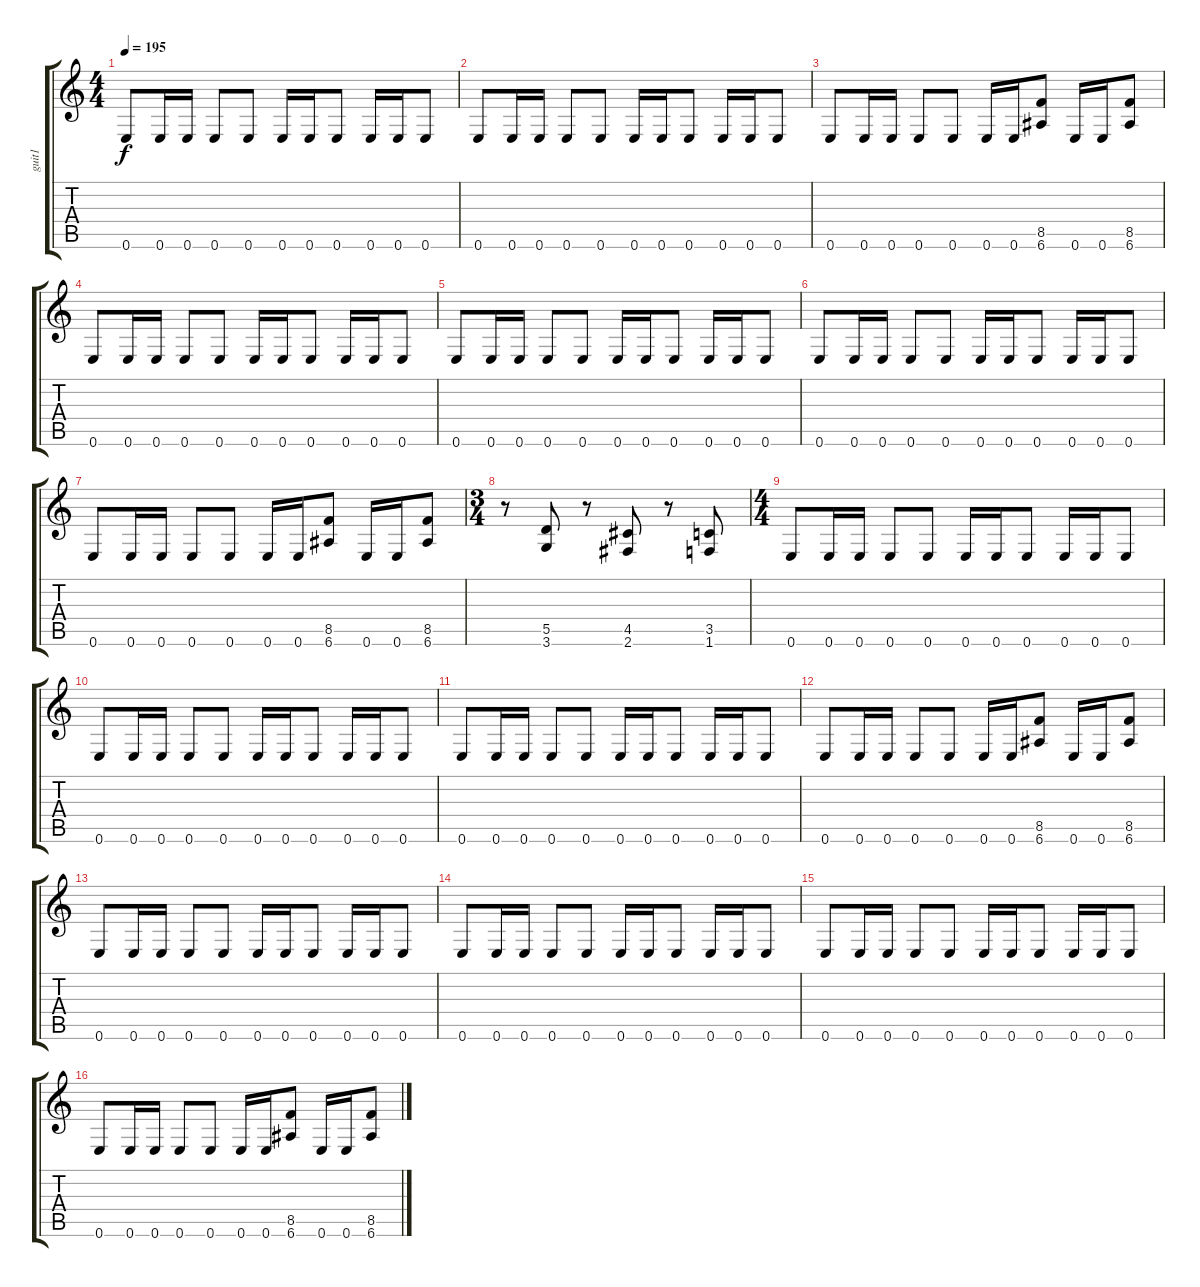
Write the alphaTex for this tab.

\track ("guit1" "guit1") {instrument distortionguitar}
\staff {score tabs}
\tuning (E4 B3 G3 D3 A2 E2) {hide}
\ts (4 4)
\tempo 195
\clef g2
\ks c
0.6.8{dy f} 0.6.16 0.6.16 0.6.8 0.6.8 0.6.16 0.6.16 0.6.8 0.6.16 0.6.16 0.6.8 |
0.6.8 0.6.16 0.6.16 0.6.8 0.6.8 0.6.16 0.6.16 0.6.8 0.6.16 0.6.16 0.6.8 |
0.6.8 0.6.16 0.6.16 0.6.8 0.6.8 0.6.16 0.6.16 (8.5 6.6).8 0.6.16 0.6.16 (8.5 6.6).8 |
0.6.8 0.6.16 0.6.16 0.6.8 0.6.8 0.6.16 0.6.16 0.6.8 0.6.16 0.6.16 0.6.8 |
0.6.8 0.6.16 0.6.16 0.6.8 0.6.8 0.6.16 0.6.16 0.6.8 0.6.16 0.6.16 0.6.8 |
0.6.8 0.6.16 0.6.16 0.6.8 0.6.8 0.6.16 0.6.16 0.6.8 0.6.16 0.6.16 0.6.8 |
0.6.8 0.6.16 0.6.16 0.6.8 0.6.8 0.6.16 0.6.16 (8.5 6.6).8 0.6.16 0.6.16 (8.5 6.6).8 |
\ts (3 4)
r.8 (5.5 3.6).8 r.8 (4.5 2.6).8 r.8 (3.5 1.6).8 |
\ts (4 4)
0.6.8 0.6.16 0.6.16 0.6.8 0.6.8 0.6.16 0.6.16 0.6.8 0.6.16 0.6.16 0.6.8 |
0.6.8 0.6.16 0.6.16 0.6.8 0.6.8 0.6.16 0.6.16 0.6.8 0.6.16 0.6.16 0.6.8 |
0.6.8 0.6.16 0.6.16 0.6.8 0.6.8 0.6.16 0.6.16 0.6.8 0.6.16 0.6.16 0.6.8 |
0.6.8 0.6.16 0.6.16 0.6.8 0.6.8 0.6.16 0.6.16 (8.5 6.6).8 0.6.16 0.6.16 (8.5 6.6).8 |
0.6.8 0.6.16 0.6.16 0.6.8 0.6.8 0.6.16 0.6.16 0.6.8 0.6.16 0.6.16 0.6.8 |
0.6.8 0.6.16 0.6.16 0.6.8 0.6.8 0.6.16 0.6.16 0.6.8 0.6.16 0.6.16 0.6.8 |
0.6.8 0.6.16 0.6.16 0.6.8 0.6.8 0.6.16 0.6.16 0.6.8 0.6.16 0.6.16 0.6.8 |
0.6.8 0.6.16 0.6.16 0.6.8 0.6.8 0.6.16 0.6.16 (8.5 6.6).8 0.6.16 0.6.16 (8.5 6.6).8
